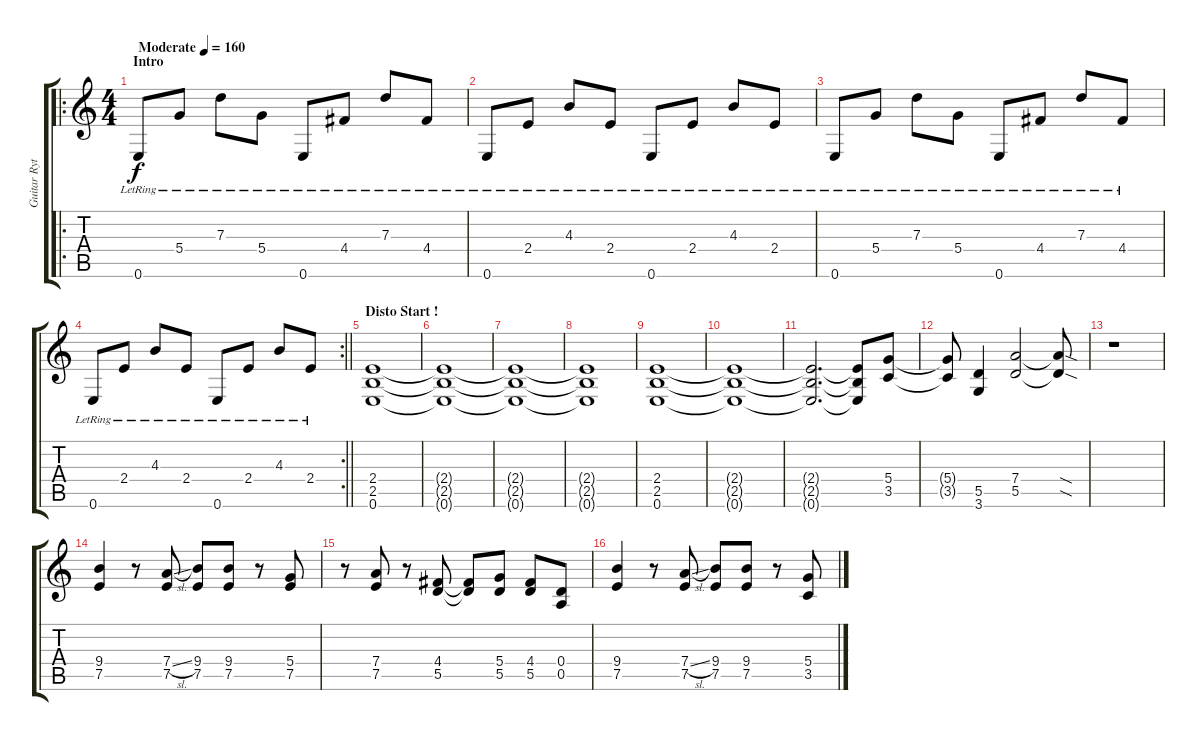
\track ("Guitar Rythm" "Guitar Ryt") {instrument acousticguitarsteel}
\staff {score tabs}
\tuning (E4 B3 G3 D3 A2 E2) {hide}
\ro
\ts (4 4)
\section ("" "Intro")
\tempo (160 "Moderate")
\clef g2
\ks c
0.6{lr}.8{dy f instrument acousticguitarsteel} 5.4{lr}.8 7.3{lr}.8 5.4{lr}.8 0.6{lr}.8 4.4{lr}.8 7.3{lr}.8 4.4{lr}.8 |
0.6{lr}.8 2.4{lr}.8 4.3{lr}.8 2.4{lr}.8 0.6{lr}.8 2.4{lr}.8 4.3{lr}.8 2.4{lr}.8 |
0.6{lr}.8 5.4{lr}.8 7.3{lr}.8 5.4{lr}.8 0.6{lr}.8 4.4{lr}.8 7.3{lr}.8 4.4{lr}.8 |
\rc 2
\barLineRight lightlight
0.6{lr}.8 2.4{lr}.8 4.3{lr}.8 2.4{lr}.8 0.6{lr}.8 2.4{lr}.8 4.3{lr}.8 2.4{lr}.8 |
\section ("" "Disto Start !")
(2.4 2.5 0.6).1{instrument distortionguitar} |
(2.4{t} 2.5{t} 0.6{t}).1 |
(2.4{t} 2.5{t} 0.6{t}).1 |
(2.4{t} 2.5{t} 0.6{t}).1 |
(2.4 2.5 0.6).1 |
(2.4{t} 2.5{t} 0.6{t}).1 |
(2.4{t} 2.5{t} 0.6{t}).2{d} (2.4{t} 2.5{t} 0.6{t}).8 (5.4 3.5).8 |
(5.4{t} 3.5{t}).8 (5.5 3.6).4 (7.4 5.5).2 (7.4{sod t} 5.5{sod t}).8 |
r.1 |
(9.4 7.5).4 r.8 (7.4{sl} 7.5).8 (9.4 7.5).8 (9.4 7.5).8 r.8 (5.4 7.5).8 |
r.8 (7.4 7.5).8 r.8 (4.4 5.5).8 (4.4{t} 5.5{t}).8 (5.4 5.5).8 (4.4 5.5).8 (0.4 0.5).8 |
(9.4 7.5).4 r.8 (7.4{sl} 7.5).8 (9.4 7.5).8 (9.4 7.5).8 r.8 (5.4 3.5).8
